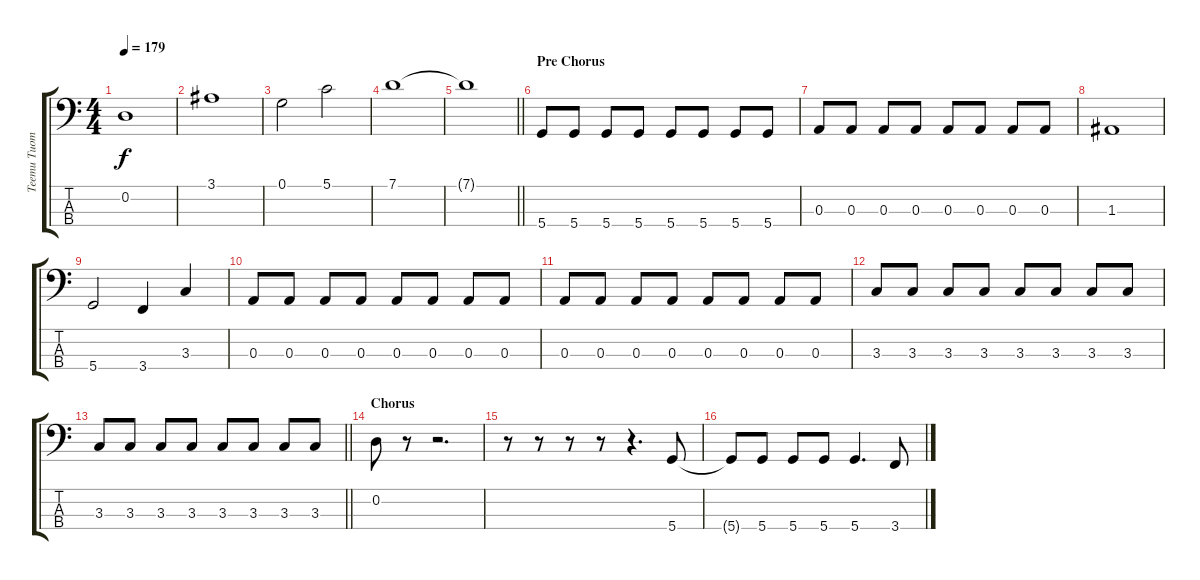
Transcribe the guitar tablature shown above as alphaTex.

\track ("Teemu Tuominen (Bass)" "Teemu Tuom") {instrument electricbassfinger}
\staff {score tabs}
\tuning (G2 D2 A1 D1) {hide}
\ts (4 4)
\tempo 179
\clef f4
\ks c
0.2{t}.1{dy f} |
3.1.1 |
0.1.2 5.1.2 |
7.1.1 |
\barLineRight lightlight
7.1{t}.1 |
\section ("" "Pre Chorus")
5.4.8 5.4.8 5.4.8 5.4.8 5.4.8 5.4.8 5.4.8 5.4.8 |
0.3.8 0.3.8 0.3.8 0.3.8 0.3.8 0.3.8 0.3.8 0.3.8 |
1.3.1 |
5.4.2 3.4.4 3.3.4 |
0.3.8 0.3.8 0.3.8 0.3.8 0.3.8 0.3.8 0.3.8 0.3.8 |
0.3.8 0.3.8 0.3.8 0.3.8 0.3.8 0.3.8 0.3.8 0.3.8 |
3.3.8 3.3.8 3.3.8 3.3.8 3.3.8 3.3.8 3.3.8 3.3.8 |
\barLineRight lightlight
3.3.8 3.3.8 3.3.8 3.3.8 3.3.8 3.3.8 3.3.8 3.3.8 |
\section ("" "Chorus")
0.2.8 r.8 r.2{d} |
r.8 r.8 r.8 r.8 r.4{d} 5.4.8 |
5.4{t}.8 5.4.8 5.4.8 5.4.8 5.4.4{d} 3.4.8
